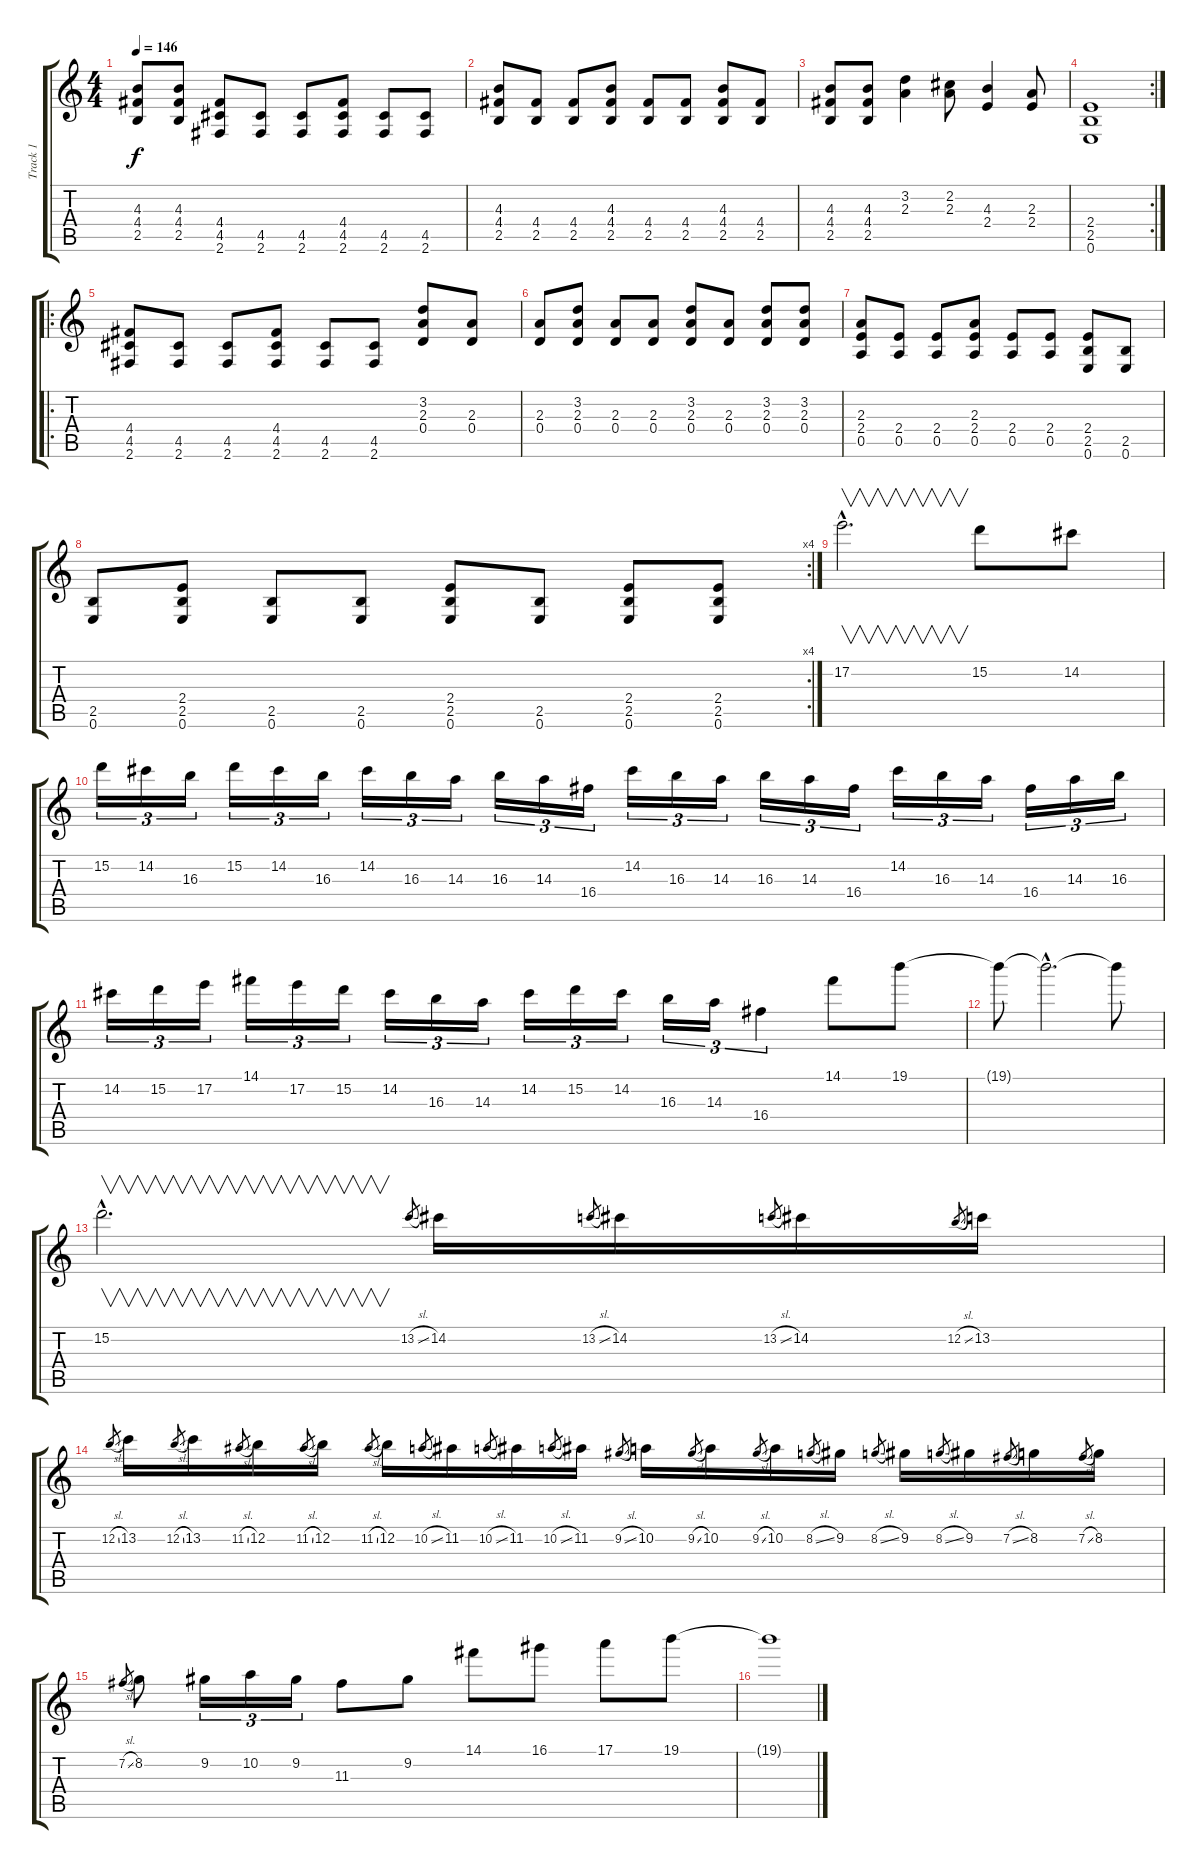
\track ("Track 1" "Track 1") {instrument distortionguitar}
\staff {score tabs}
\tuning (E4 B3 G3 D3 A2 E2) {hide}
\ts (4 4)
\tempo 146
\clef g2
\ks c
(4.3 4.4 2.5).8{dy f} (4.3 4.4 2.5).8 (4.4 4.5 2.6).8 (4.5 2.6).8 (4.5 2.6).8 (4.4 4.5 2.6).8 (4.5 2.6).8 (4.5 2.6).8 |
(4.3 4.4 2.5).8 (4.4 2.5).8 (4.4 2.5).8 (4.3 4.4 2.5).8 (4.4 2.5).8 (4.4 2.5).8 (4.3 4.4 2.5).8 (4.4 2.5).8 |
(4.3 4.4 2.5).8 (4.3 4.4 2.5).8 (3.2 2.3).4 (2.2 2.3).8 (4.3 2.4).4 (2.3 2.4).8 |
\rc 2
(2.4 2.5 0.6).1 |
\ro
(4.4 4.5 2.6).8 (4.5 2.6).8 (4.5 2.6).8 (4.4 4.5 2.6).8 (4.5 2.6).8 (4.5 2.6).8 (3.2 2.3 0.4).8 (2.3 0.4).8 |
(2.3 0.4).8 (3.2 2.3 0.4).8 (2.3 0.4).8 (2.3 0.4).8 (3.2 2.3 0.4).8 (2.3 0.4).8 (3.2 2.3 0.4).8 (3.2 2.3 0.4).8 |
(2.3 2.4 0.5).8 (2.4 0.5).8 (2.4 0.5).8 (2.3 2.4 0.5).8 (2.4 0.5).8 (2.4 0.5).8 (2.4 2.5 0.6).8 (2.5 0.6).8 |
\rc 4
(2.5 0.6).8 (2.4 2.5 0.6).8 (2.5 0.6).8 (2.5 0.6).8 (2.4 2.5 0.6).8 (2.5 0.6).8 (2.4 2.5 0.6).8 (2.4 2.5 0.6).8 |
17.2{hac}.2{v d} 15.2.8 14.2.8 |
15.2.16{tu (3 2)} 14.2.16{tu (3 2)} 16.3.16{tu (3 2)} 15.2.16{tu (3 2)} 14.2.16{tu (3 2)} 16.3.16{tu (3 2)} 14.2.16{tu (3 2)} 16.3.16{tu (3 2)} 14.3.16{tu (3 2)} 16.3.16{tu (3 2)} 14.3.16{tu (3 2)} 16.4.16{tu (3 2)} 14.2.16{tu (3 2)} 16.3.16{tu (3 2)} 14.3.16{tu (3 2)} 16.3.16{tu (3 2)} 14.3.16{tu (3 2)} 16.4.16{tu (3 2)} 14.2.16{tu (3 2)} 16.3.16{tu (3 2)} 14.3.16{tu (3 2)} 16.4.16{tu (3 2)} 14.3.16{tu (3 2)} 16.3.16{tu (3 2)} |
14.2.16{tu (3 2)} 15.2.16{tu (3 2)} 17.2.16{tu (3 2)} 14.1.16{tu (3 2)} 17.2.16{tu (3 2)} 15.2.16{tu (3 2)} 14.2.16{tu (3 2)} 16.3.16{tu (3 2)} 14.3.16{tu (3 2)} 14.2.16{tu (3 2)} 15.2.16{tu (3 2)} 14.2.16{tu (3 2)} 16.3.16{tu (3 2)} 14.3.16{tu (3 2)} 16.4.4{tu (3 2)} 14.1.8 19.1.8 |
19.1{t}.8 19.1{hac t}.2{d} 19.1{t}.8 |
15.2{hac}.2{v d} 13.2{sl}.8{gr} 14.2.16 13.2{sl}.8{gr} 14.2.16 13.2{sl}.8{gr} 14.2.16 12.2{sl}.8{gr} 13.2.16 |
12.2{sl}.8{gr} 13.2.16 12.2{sl}.8{gr} 13.2.16 11.2{sl}.8{gr} 12.2.16 11.2{sl}.8{gr} 12.2.16 11.2{sl}.8{gr} 12.2.16 10.2{sl}.8{gr} 11.2.16 10.2{sl}.8{gr} 11.2.16 10.2{sl}.8{gr} 11.2.16 9.2{sl}.8{gr} 10.2.16 9.2{sl}.8{gr} 10.2.16 9.2{sl}.8{gr} 10.2.16 8.2{sl}.8{gr} 9.2.16 8.2{sl}.8{gr} 9.2.16 8.2{sl}.8{gr} 9.2.16 7.2{sl}.8{gr} 8.2.16 7.2{sl}.8{gr} 8.2.16 |
7.2{sl}.8{gr} 8.2.8 9.2.16{tu (3 2)} 10.2.16{tu (3 2)} 9.2.16{tu (3 2)} 11.3.8 9.2.8 14.1.8 16.1.8 17.1.8 19.1.8 |
19.1{t}.1
